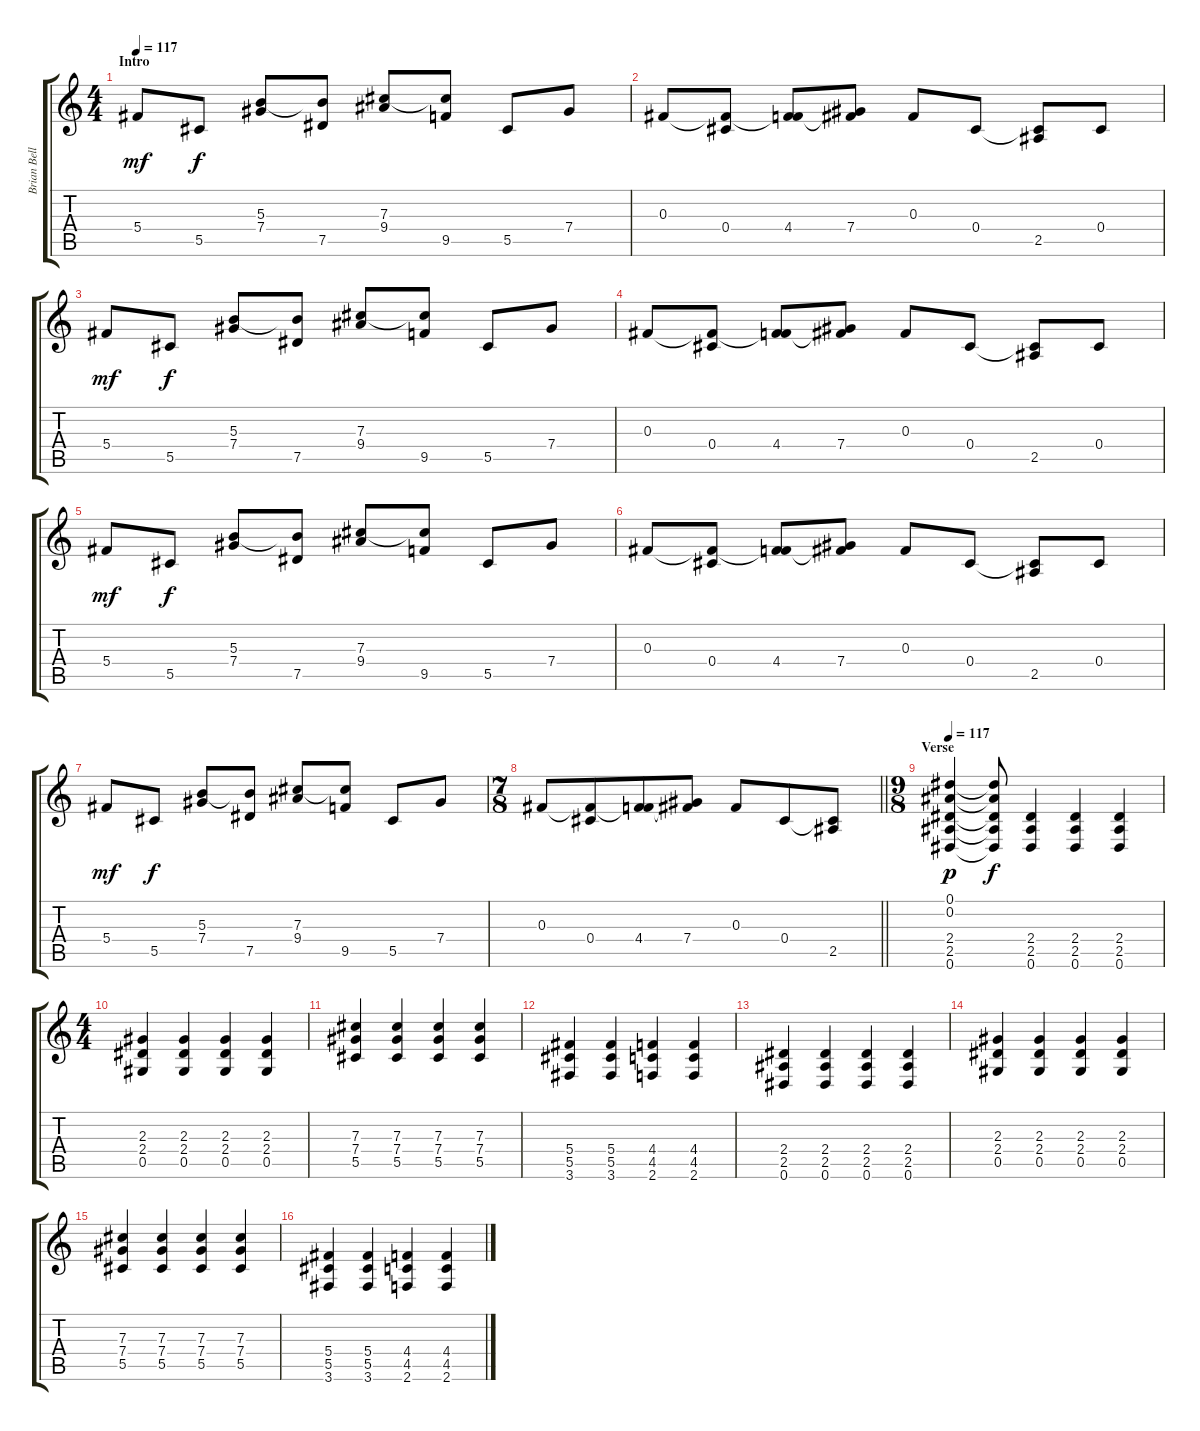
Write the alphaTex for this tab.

\track ("Brian Bell" "Brian Bell") {instrument overdrivenguitar}
\staff {score tabs}
\tuning (Eb4 Bb3 Gb3 Db3 Ab2 Eb2) {hide}
\ts (4 4)
\section ("" "Intro")
\tempo 117
\tempo 110
\tempo 117
\clef g2
\ks c
5.4.8{dy mf instrument overdrivenguitar} 5.5.8{dy f} (5.3 7.4).8 (5.3{t} 7.5).8 (7.3 9.4).8 (7.3{t} 9.5).8 5.5.8 7.4.8 |
0.3.8 (0.3{t} 0.4).8 (0.3{t} 4.4).8 (0.3{t} 7.4).8 0.3.8 0.4.8 (0.4{t} 2.5).8 0.4.8 |
5.4.8{dy mf instrument overdrivenguitar} 5.5.8{dy f} (5.3 7.4).8 (5.3{t} 7.5).8 (7.3 9.4).8 (7.3{t} 9.5).8 5.5.8 7.4.8 |
0.3.8 (0.3{t} 0.4).8 (0.3{t} 4.4).8 (0.3{t} 7.4).8 0.3.8 0.4.8 (0.4{t} 2.5).8 0.4.8 |
5.4.8{dy mf instrument overdrivenguitar} 5.5.8{dy f} (5.3 7.4).8 (5.3{t} 7.5).8 (7.3 9.4).8 (7.3{t} 9.5).8 5.5.8 7.4.8 |
0.3.8 (0.3{t} 0.4).8 (0.3{t} 4.4).8 (0.3{t} 7.4).8 0.3.8 0.4.8 (0.4{t} 2.5).8 0.4.8 |
5.4.8{dy mf instrument overdrivenguitar} 5.5.8{dy f} (5.3 7.4).8 (5.3{t} 7.5).8 (7.3 9.4).8 (7.3{t} 9.5).8 5.5.8 7.4.8 |
\ts (7 8)
\barLineRight lightlight
0.3.8 (0.3{t} 0.4).8 (0.3{t} 4.4).8 (0.3{t} 7.4).8 0.3.8 0.4.8 (0.4{t} 2.5).8 |
\ts (9 8)
\section ("" "Verse")
\tempo 117
(0.1 0.2 2.4 2.5 0.6).4{dy p volume 11 instrument overdrivenguitar} (0.1{t} 0.2{t} 2.4{t} 2.5{t} 0.6{t}).8{dy f} (2.4 2.5 0.6).4 (2.4 2.5 0.6).4 (2.4 2.5 0.6).4 |
\ts (4 4)
(2.3 2.4 0.5).4 (2.3 2.4 0.5).4 (2.3 2.4 0.5).4 (2.3 2.4 0.5).4 |
(7.3 7.4 5.5).4 (7.3 7.4 5.5).4 (7.3 7.4 5.5).4 (7.3 7.4 5.5).4 |
(5.4 5.5 3.6).4 (5.4 5.5 3.6).4 (4.4 4.5 2.6).4 (4.4 4.5 2.6).4 |
(2.4 2.5 0.6).4 (2.4 2.5 0.6).4 (2.4 2.5 0.6).4 (2.4 2.5 0.6).4 |
(2.3 2.4 0.5).4 (2.3 2.4 0.5).4 (2.3 2.4 0.5).4 (2.3 2.4 0.5).4 |
(7.3 7.4 5.5).4 (7.3 7.4 5.5).4 (7.3 7.4 5.5).4 (7.3 7.4 5.5).4 |
(5.4 5.5 3.6).4 (5.4 5.5 3.6).4 (4.4 4.5 2.6).4 (4.4 4.5 2.6).4
